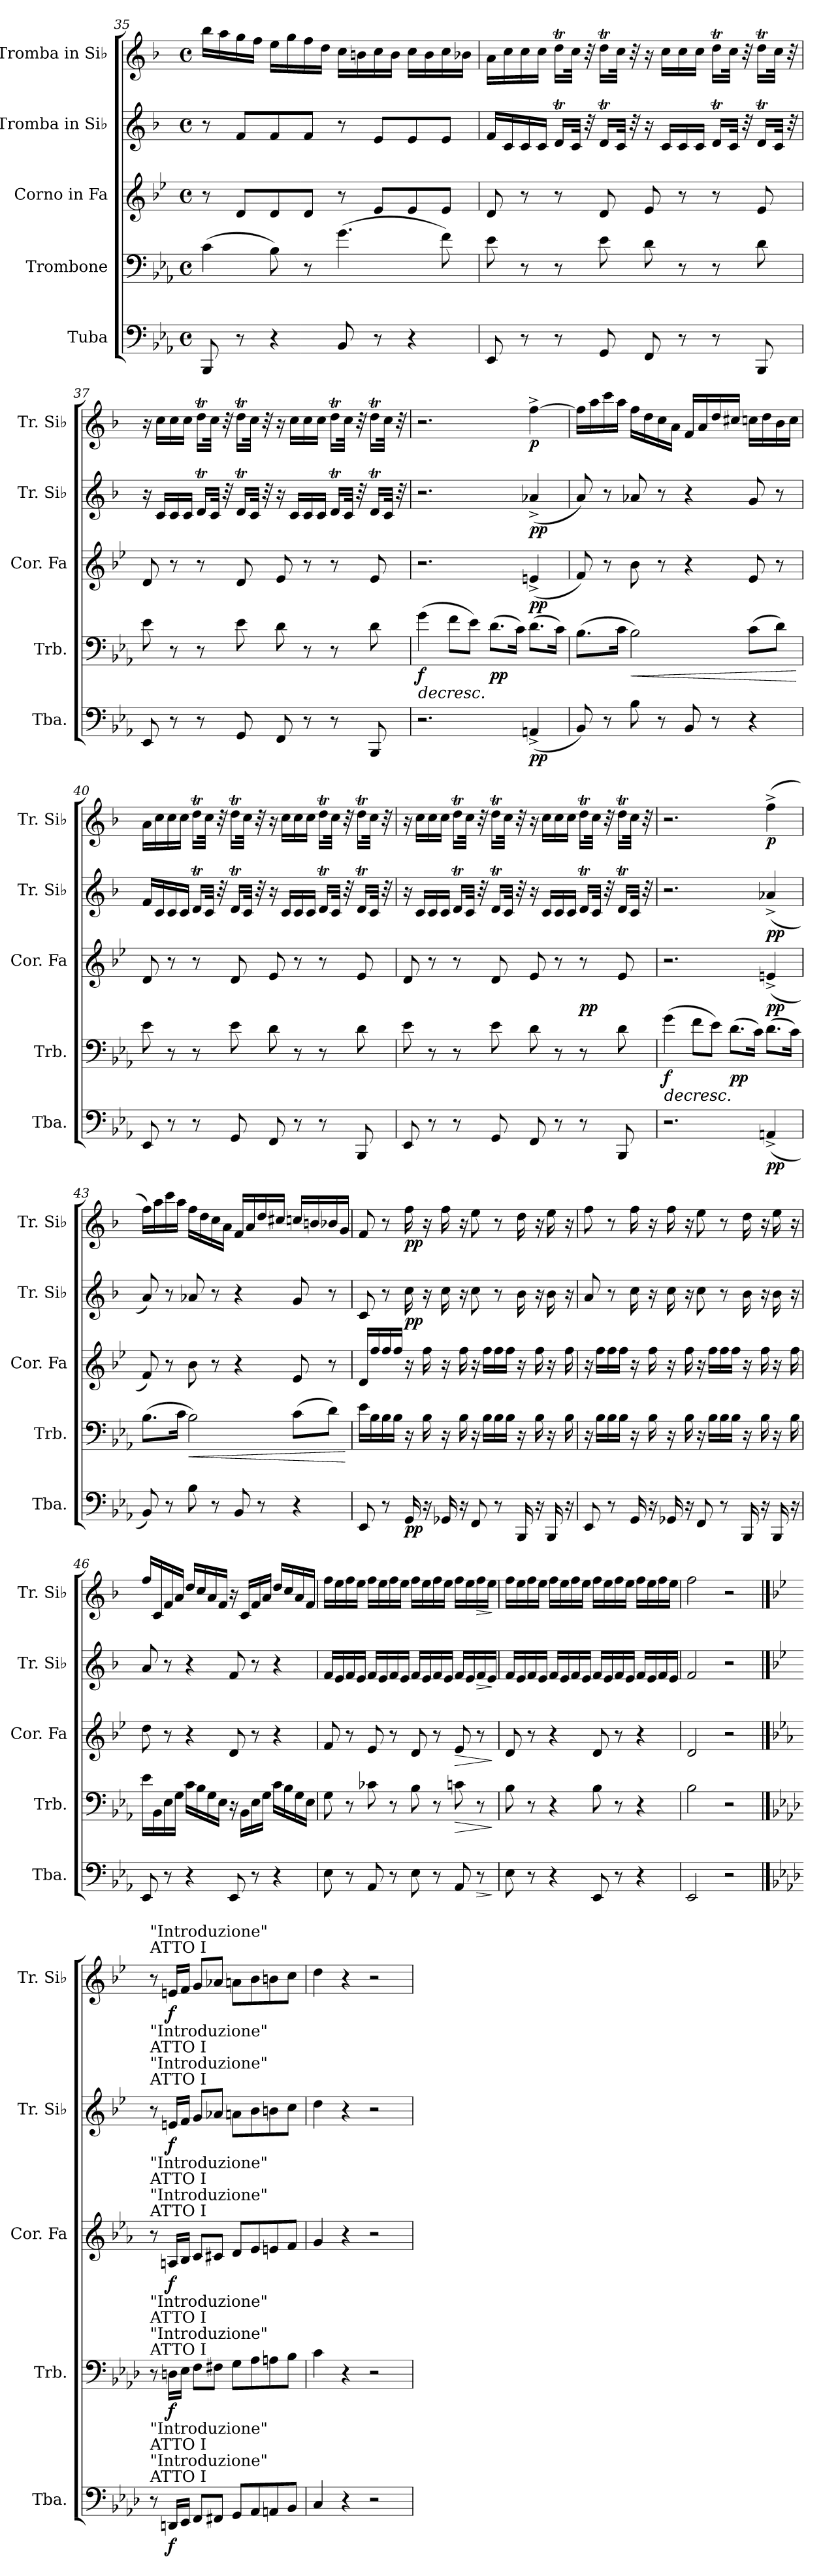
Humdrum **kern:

**kern	**dynam	**kern	**dynam	**kern	**dynam	**kern	**dynam	**kern	**dynam
*part5	*part5	*part4	*part4	*part3	*part3	*part2	*part2	*part1	*part1
*staff5	*staff5	*staff4	*staff4	*staff3	*staff3	*staff2	*staff2	*staff1	*staff1
*I"Tuba	*	*I"Trombone	*	*I"Corno in Fa	*	*I"Tromba in Si♭	*	*I"Tromba in Si♭	*
*I'Tba.	*	*I'Trb.	*	*I'Cor. Fa	*	*I'Tr. Si♭	*	*I'Tr. Si♭	*
!!LO:PB:g=z
*clefF4	*	*clefF4	*	*clefG2	*	*clefG2	*	*clefG2	*
*	*	*	*	*ITrd4c7	*	*ITrd1c2	*	*ITrd1c2	*
*k[b-e-a-]	*	*k[b-e-a-]	*	*k[b-e-a-]	*	*k[b-e-a-]	*	*k[b-e-a-]	*
*M4/4	*	*M4/4	*	*M4/4	*	*M4/4	*	*M4/4	*
*met(c)	*	*met(c)	*	*met(c)	*	*met(c)	*	*met(c)	*
=35	=35	=35	=35	=35	=35	=35	=35	=35	=35
8BBB-/	.	(4c\	.	8r	.	8r	.	16aa-\LL	.
.	.	.	.	.	.	.	.	16gg\	.
8r	.	.	.	8G/L	.	8e-/L	.	16ff\	.
.	.	.	.	.	.	.	.	16ee-\JJ	.
4r	.	8B-\)	.	8G/	.	8e-/	.	16dd\LL	.
.	.	.	.	.	.	.	.	16ff\	.
.	.	8r	.	8G/J	.	8e-/J	.	16ee-\	.
.	.	.	.	.	.	.	.	16cc\JJ	.
8BB-/	.	(4.g\	.	8r	.	8r	.	16b-\LL	.
.	.	.	.	.	.	.	.	16an\	.
8r	.	.	.	8A-/L	.	8d/L	.	16b-\	.
.	.	.	.	.	.	.	.	16a\JJ	.
4r	.	.	.	8A-/	.	8d/	.	16b-\LL	.
.	.	.	.	.	.	.	.	16a\	.
.	.	8f\)	.	8A-/J	.	8d/J	.	16b-\	.
.	.	.	.	.	.	.	.	16a-X\JJ	.
=36	=36	=36	=36	=36	=36	=36	=36	=36	=36
8EE-/	.	8e-\	.	8G/	.	16e-/LL	.	16g\LL	.
.	.	.	.	.	.	16B-/	.	16b-\	.
8r	.	8r	.	8r	.	16B-/	.	16b-\	.
.	.	.	.	.	.	16B-/JJ	.	16b-\JJ	.
8r	.	8r	.	8r	.	16cT/LL	.	16ccT\LL	.
.	.	.	.	.	.	32B-/JJk	.	32b-\JJk	.
.	.	.	.	.	.	32r	.	32r	.
8GG/	.	8e-\	.	8G/	.	16cT/LL	.	16ccT\LL	.
.	.	.	.	.	.	32B-/JJk	.	32b-\JJk	.
.	.	.	.	.	.	32r	.	32r	.
8FF/	.	8d\	.	8A-/	.	16r	.	16r	.
.	.	.	.	.	.	16B-/LL	.	16b-\LL	.
8r	.	8r	.	8r	.	16B-/	.	16b-\	.
.	.	.	.	.	.	16B-/JJ	.	16b-\JJ	.
8r	.	8r	.	8r	.	16cT/LL	.	16ccT\LL	.
.	.	.	.	.	.	32B-/JJk	.	32b-\JJk	.
.	.	.	.	.	.	32r	.	32r	.
8BBB-/	.	8d\	.	8A-/	.	16cT/LL	.	16ccT\LL	.
.	.	.	.	.	.	32B-/JJk	.	32b-\JJk	.
.	.	.	.	.	.	32r	.	32r	.
!!LO:LB:g=z
=37	=37	=37	=37	=37	=37	=37	=37	=37	=37
8EE-/	.	8e-\	.	8G/	.	16r	.	16r	.
.	.	.	.	.	.	16B-/LL	.	16b-\LL	.
8r	.	8r	.	8r	.	16B-/	.	16b-\	.
.	.	.	.	.	.	16B-/JJ	.	16b-\JJ	.
8r	.	8r	.	8r	.	16cT/LL	.	16ccT\LL	.
.	.	.	.	.	.	32B-/JJk	.	32b-\JJk	.
.	.	.	.	.	.	32r	.	32r	.
8GG/	.	8e-\	.	8G/	.	16cT/LL	.	16ccT\LL	.
.	.	.	.	.	.	32B-/JJk	.	32b-\JJk	.
.	.	.	.	.	.	32r	.	32r	.
8FF/	.	8d\	.	8A-/	.	16r	.	16r	.
.	.	.	.	.	.	16B-/LL	.	16b-\LL	.
8r	.	8r	.	8r	.	16B-/	.	16b-\	.
.	.	.	.	.	.	16B-/JJ	.	16b-\JJ	.
8r	.	8r	.	8r	.	16cT/LL	.	16ccT\LL	.
.	.	.	.	.	.	32B-/JJk	.	32b-\JJk	.
.	.	.	.	.	.	32r	.	32r	.
8BBB-/	.	8d\	.	8A-/	.	16cT/LL	.	16ccT\LL	.
.	.	.	.	.	.	32B-/JJk	.	32b-\JJk	.
.	.	.	.	.	.	32r	.	32r	.
=38	=38	=38	=38	=38	=38	=38	=38	=38	=38
!	!	!	!LO:HP:b	!	!	!	!	!	!
!	!	!	!LO:DY:n=1:b	!	!	!	!	!	!
2.r	.	(4g\	> f	2.r	.	2.r	.	2.r	.
.	.	8f\L	.	.	.	.	.	.	.
.	.	8e-\J)	.	.	.	.	.	.	.
!	!	!	!LO:DY:n=2:b	!	!	!	!	!	!
.	.	(8.d\L	pp	.	.	.	.	.	.
.	.	16c\Jk)	.	.	.	.	.	.	.
!	!LO:DY:b	!	!	!	!LO:DY:b	!	!LO:DY:b	!	!LO:DY:b
(4AAn^/	pp	(8.d\L	.	(4An^/	pp	(4g-X^/	pp	[4ee-^\	p
.	.	16c\Jk)	.	.	.	.	.	.	.
.	.	.	]	.	.	.	.	.	.
=39	=39	=39	=39	=39	=39	=39	=39	=39	=39
8BB-/)	.	(8.B-\L	.	8B-/)	.	8g/)	.	16ee-\LL]	.
.	.	.	.	.	.	.	.	16gg\	.
8r	.	.	.	8r	.	8r	.	16bb-\	.
.	.	16c\Jk	.	.	.	.	.	16gg\JJ	.
!	!	!	!LO:HP:b	!	!	!	!	!	!
8B-\	.	2B-\)	<	8e-\	.	8g-X/	.	16ee-\LL	.
.	.	.	.	.	.	.	.	16cc\	.
8r	.	.	.	8r	.	8r	.	16b-\	.
.	.	.	.	.	.	.	.	16g\JJ	.
8BB-/	.	.	.	4r	.	4r	.	16e-/LL	.
.	.	.	.	.	.	.	.	16g/	.
8r	.	.	.	.	.	.	.	16cc/	.
.	.	.	.	.	.	.	.	16bn/JJ	.
4r	.	(8c\L	.	8A-/	.	8f/	.	16b-X\LL	.
.	.	.	.	.	.	.	.	16cc\	.
.	.	8d\J)	.	8r	.	8r	.	16a-\	.
.	.	.	.	.	.	.	.	16b-\JJ	.
.	.	.	[	.	.	.	.	.	.
!!LO:LB:g=z
=40	=40	=40	=40	=40	=40	=40	=40	=40	=40
8EE-/	.	8e-\	.	8G/	.	16e-/LL	.	16g\LL	.
.	.	.	.	.	.	16B-/	.	16b-\	.
8r	.	8r	.	8r	.	16B-/	.	16b-\	.
.	.	.	.	.	.	16B-/JJ	.	16b-\JJ	.
8r	.	8r	.	8r	.	16cT/LL	.	16ccT\LL	.
.	.	.	.	.	.	32B-/JJk	.	32b-\JJk	.
.	.	.	.	.	.	32r	.	32r	.
8GG/	.	8e-\	.	8G/	.	16cT/LL	.	16ccT\LL	.
.	.	.	.	.	.	32B-/JJk	.	32b-\JJk	.
.	.	.	.	.	.	32r	.	32r	.
8FF/	.	8d\	.	8A-/	.	16r	.	16r	.
.	.	.	.	.	.	16B-/LL	.	16b-\LL	.
8r	.	8r	.	8r	.	16B-/	.	16b-\	.
.	.	.	.	.	.	16B-/JJ	.	16b-\JJ	.
8r	.	8r	.	8r	.	16cT/LL	.	16ccT\LL	.
.	.	.	.	.	.	32B-/JJk	.	32b-\JJk	.
.	.	.	.	.	.	32r	.	32r	.
8BBB-/	.	8d\	.	8A-/	.	16cT/LL	.	16ccT\LL	.
.	.	.	.	.	.	32B-/JJk	.	32b-\JJk	.
.	.	.	.	.	.	32r	.	32r	.
=41	=41	=41	=41	=41	=41	=41	=41	=41	=41
8EE-/	.	8e-\	.	8G/	.	16r	.	16r	.
.	.	.	.	.	.	16B-/LL	.	16b-\LL	.
8r	.	8r	.	8r	.	16B-/	.	16b-\	.
.	.	.	.	.	.	16B-/JJ	.	16b-\JJ	.
8r	.	8r	.	8r	.	16cT/LL	.	16ccT\LL	.
.	.	.	.	.	.	32B-/JJk	.	32b-\JJk	.
.	.	.	.	.	.	32r	.	32r	.
8GG/	.	8e-\	.	8G/	.	16cT/LL	.	16ccT\LL	.
.	.	.	.	.	.	32B-/JJk	.	32b-\JJk	.
.	.	.	.	.	.	32r	.	32r	.
8FF/	.	8d\	.	8A-/	.	16r	.	16r	.
.	.	.	.	.	.	16B-/LL	.	16b-\LL	.
8r	.	8r	.	8r	.	16B-/	.	16b-\	.
.	.	.	.	.	.	16B-/JJ	.	16b-\JJ	.
!	!	!	!	!	!LO:DY:b	!	!	!	!
8r	.	8r	.	8r	pp	16cT/LL	.	16ccT\LL	.
.	.	.	.	.	.	32B-/JJk	.	32b-\JJk	.
.	.	.	.	.	.	32r	.	32r	.
8BBB-/	.	8d\	.	8A-/	.	16cT/LL	.	16ccT\LL	.
.	.	.	.	.	.	32B-/JJk	.	32b-\JJk	.
.	.	.	.	.	.	32r	.	32r	.
=42	=42	=42	=42	=42	=42	=42	=42	=42	=42
!	!	!	!LO:HP:b	!	!	!	!	!	!
!	!	!	!LO:DY:n=1:b	!	!	!	!	!	!
2.r	.	(4g\	> f	2.r	.	2.r	.	2.r	.
.	.	8f\L	.	.	.	.	.	.	.
.	.	8e-\J)	.	.	.	.	.	.	.
!	!	!	!LO:DY:n=2:b	!	!	!	!	!	!
.	.	(8.d\L	pp	.	.	.	.	.	.
.	.	16c\Jk)	.	.	.	.	.	.	.
!	!LO:DY:b	!	!	!	!LO:DY:b	!	!LO:DY:b	!	!LO:DY:b
(4AAn^/	pp	(8.d\L	.	(4An^/	pp	(4g-X^/	pp	(4ee-^\	p
.	.	16c\Jk)	.	.	.	.	.	.	.
.	.	.	]	.	.	.	.	.	.
!!LO:PB:g=z
=43	=43	=43	=43	=43	=43	=43	=43	=43	=43
8BB-/)	.	(8.B-\L	.	8B-/)	.	8g/)	.	16ee-\LL)	.
.	.	.	.	.	.	.	.	16gg\	.
8r	.	.	.	8r	.	8r	.	16bb-\	.
.	.	16c\Jk	.	.	.	.	.	16gg\JJ	.
!	!	!	!LO:HP:b	!	!	!	!	!	!
8B-\	.	2B-\)	<	8e-\	.	8g-X/	.	16ee-\LL	.
.	.	.	.	.	.	.	.	16cc\	.
8r	.	.	.	8r	.	8r	.	16b-\	.
.	.	.	.	.	.	.	.	16g\JJ	.
8BB-/	.	.	.	4r	.	4r	.	16e-/LL	.
.	.	.	.	.	.	.	.	16g/	.
8r	.	.	.	.	.	.	.	16cc/	.
.	.	.	.	.	.	.	.	16bn/JJ	.
4r	.	(8c\L	.	8A-/	.	8f/	.	16b-X/LL	.
.	.	.	.	.	.	.	.	16an/	.
.	.	8d\J)	.	8r	.	8r	.	16a-X/	.
.	.	.	.	.	.	.	.	16f/JJ	.
.	.	.	[	.	.	.	.	.	.
=44	=44	=44	=44	=44	=44	=44	=44	=44	=44
8EE-/	.	16e-\LL	.	16G/LL	.	8B-/	.	8e-/	.
.	.	16B-\	.	16b-/	.	.	.	.	.
8r	.	16B-\	.	16b-/	.	8r	.	8r	.
.	.	16B-\JJ	.	16b-/JJ	.	.	.	.	.
!	!LO:DY:b	!	!	!	!	!	!LO:DY:b	!	!LO:DY:b
16GG/	pp	16r	.	16r	.	16b-\	pp	16ee-\	pp
16r	.	16B-\	.	16b-\	.	16r	.	16r	.
16GG-X/	.	16r	.	16r	.	16b-\	.	16ee-\	.
16r	.	16B-\	.	16b-\	.	16r	.	16r	.
8FF/	.	16r	.	16r	.	8b-\	.	8dd\	.
.	.	16B-\LL	.	16b-\LL	.	.	.	.	.
8r	.	16B-\	.	16b-\	.	8r	.	8r	.
.	.	16B-\JJ	.	16b-\JJ	.	.	.	.	.
16BBB-/	.	16r	.	16r	.	16a-\	.	16cc\	.
16r	.	16B-\	.	16b-\	.	16r	.	16r	.
16BBB-/	.	16r	.	16r	.	16a-\	.	16dd\	.
16r	.	16B-\	.	16b-\	.	16r	.	16r	.
=45	=45	=45	=45	=45	=45	=45	=45	=45	=45
8EE-/	.	16r	.	16r	.	8g/	.	8ee-\	.
.	.	16B-\LL	.	16b-\LL	.	.	.	.	.
8r	.	16B-\	.	16b-\	.	8r	.	8r	.
.	.	16B-\JJ	.	16b-\JJ	.	.	.	.	.
16GG/	.	16r	.	16r	.	16b-\	.	16ee-\	.
16r	.	16B-\	.	16b-\	.	16r	.	16r	.
16GG-X/	.	16r	.	16r	.	16b-\	.	16ee-\	.
16r	.	16B-\	.	16b-\	.	16r	.	16r	.
8FF/	.	16r	.	16r	.	8b-\	.	8dd\	.
.	.	16B-\LL	.	16b-\LL	.	.	.	.	.
8r	.	16B-\	.	16b-\	.	8r	.	8r	.
.	.	16B-\JJ	.	16b-\JJ	.	.	.	.	.
16BBB-/	.	16r	.	16r	.	16a-\	.	16cc\	.
16r	.	16B-\	.	16b-\	.	16r	.	16r	.
16BBB-/	.	16r	.	16r	.	16a-\	.	16dd\	.
16r	.	16B-\	.	16b-\	.	16r	.	16r	.
!!LO:LB:g=z
=46	=46	=46	=46	=46	=46	=46	=46	=46	=46
8EE-/	.	16e-\LL	.	8g\	.	8g/	.	16ee-/LL	.
.	.	16BB-\	.	.	.	.	.	16B-/	.
8r	.	16E-\	.	8r	.	8r	.	16e-/	.
.	.	16G\JJ	.	.	.	.	.	16g/JJ	.
4r	.	16c\LL	.	4r	.	4r	.	16cc/LL	.
.	.	16B-\	.	.	.	.	.	16b-/	.
.	.	16G\	.	.	.	.	.	16g/	.
.	.	16E-\JJ	.	.	.	.	.	16e-/JJ	.
8EE-/	.	16r	.	8G/	.	8e-/	.	16r	.
.	.	16BB-\LL	.	.	.	.	.	16B-/LL	.
8r	.	16E-\	.	8r	.	8r	.	16e-/	.
.	.	16G\JJ	.	.	.	.	.	16g/JJ	.
4r	.	16c\LL	.	4r	.	4r	.	16cc/LL	.
.	.	16B-\	.	.	.	.	.	16b-/	.
.	.	16G\	.	.	.	.	.	16g/	.
.	.	16E-\JJ	.	.	.	.	.	16e-/JJ	.
=47	=47	=47	=47	=47	=47	=47	=47	=47	=47
8E-\	.	8G\	.	8B-/	.	16e-/LL	.	16ee-\LL	.
.	.	.	.	.	.	16d/	.	16dd\	.
8r	.	8r	.	8r	.	16e-/	.	16ee-\	.
.	.	.	.	.	.	16d/JJ	.	16dd\JJ	.
8AA-/	.	8c-X\	.	8A-/	.	16e-/LL	.	16ee-\LL	.
.	.	.	.	.	.	16d/	.	16dd\	.
8r	.	8r	.	8r	.	16e-/	.	16ee-\	.
.	.	.	.	.	.	16d/JJ	.	16dd\JJ	.
8E-\	.	8B-\	.	8G/	.	16e-/LL	.	16ee-\LL	.
.	.	.	.	.	.	16d/	.	16dd\	.
8r	.	8r	.	8r	.	16e-/	.	16ee-\	.
.	.	.	.	.	.	16d/JJ	.	16dd\JJ	.
!	!	!	!LO:HP:b	!	!LO:HP:b	!	!	!	!
8AA-/	.	8cn\	>	8A-/	>	16e-/LL	.	16ee-\LL	.
.	.	.	.	.	.	16d/	.	16dd\	.
!	!LO:HP:b	!	!	!	!	!	!LO:HP:b	!	!LO:HP:b
8r	>	8r	.	8r	.	16e-/	>	16ee-\	>
.	.	.	.	.	.	16d/JJ	.	16dd\JJ	.
.	]	.	]	.	]	.	]	.	]
=48	=48	=48	=48	=48	=48	=48	=48	=48	=48
8E-\	.	8B-\	.	8G/	.	16e-/LL	.	16ee-\LL	.
.	.	.	.	.	.	16d/	.	16dd\	.
8r	.	8r	.	8r	.	16e-/	.	16ee-\	.
.	.	.	.	.	.	16d/JJ	.	16dd\JJ	.
4r	.	4r	.	4r	.	16e-/LL	.	16ee-\LL	.
.	.	.	.	.	.	16d/	.	16dd\	.
.	.	.	.	.	.	16e-/	.	16ee-\	.
.	.	.	.	.	.	16d/JJ	.	16dd\JJ	.
8EE-/	.	8B-\	.	8G/	.	16e-/LL	.	16ee-\LL	.
.	.	.	.	.	.	16d/	.	16dd\	.
8r	.	8r	.	8r	.	16e-/	.	16ee-\	.
.	.	.	.	.	.	16d/JJ	.	16dd\JJ	.
4r	.	4r	.	4r	.	16e-/LL	.	16ee-\LL	.
.	.	.	.	.	.	16d/	.	16dd\	.
.	.	.	.	.	.	16e-/	.	16ee-\	.
.	.	.	.	.	.	16d/JJ	.	16dd\JJ	.
=49	=49	=49	=49	=49	=49	=49	=49	=49	=49
2EE-/	.	2B-\	.	2G/	.	2e-/	.	2ee-\	.
2r	.	2r	.	2r	.	2r	.	2r	.
!!LO:LB:g=z
==50	==50	==50	==50	==50	==50	==50	==50	==50	==50
*k[b-e-a-d-]	*	*k[b-e-a-d-]	*	*k[b-e-a-d-]	*	*k[b-e-a-d-]	*	*k[b-e-a-d-]	*
*	*	*	*	*	*	*	*	*MM152	*
!	!	!	!	!	!	!	!	!LO:TX:a:t=ATTO I	!
!	!	!	!	!	!	!	!	!LO:TX:a:t="Introduzione"	!
!	!	!	!	!	!	!LO:TX:a:t=ATTO I	!	!	!
!	!	!	!	!	!	!LO:TX:a:t="Introduzione"	!	!	!
!	!	!	!	!	!	!LO:TX:a:t=ATTO I	!	!	!
!	!	!	!	!	!	!LO:TX:a:t="Introduzione"	!	!	!
!	!	!	!	!LO:TX:a:t=ATTO I	!	!	!	!	!
!	!	!	!	!LO:TX:a:t="Introduzione"	!	!	!	!	!
!	!	!	!	!LO:TX:a:t=ATTO I	!	!	!	!	!
!	!	!	!	!LO:TX:a:t="Introduzione"	!	!	!	!	!
!	!	!LO:TX:a:t=ATTO I	!	!	!	!	!	!	!
!	!	!LO:TX:a:t="Introduzione"	!	!	!	!	!	!	!
!	!	!LO:TX:a:t=ATTO I	!	!	!	!	!	!	!
!	!	!LO:TX:a:t="Introduzione"	!	!	!	!	!	!	!
!LO:TX:a:t=ATTO I	!	!	!	!	!	!	!	!	!
!LO:TX:a:t="Introduzione"	!	!	!	!	!	!	!	!	!
!LO:TX:a:t=ATTO I	!	!	!	!	!	!	!	!	!
!LO:TX:a:t="Introduzione"	!	!	!	!	!	!	!	!	!
8r	.	8r	.	8r	.	8r	.	8r	.
!	!LO:DY:b	!	!LO:DY:b	!	!LO:DY:b	!	!LO:DY:b	!	!LO:DY:b
16DDn/LL	f	16Dn\LL	f	16Dn/LL	f	16dn/LL	f	16dn/LL	f
16EE-/JJ	.	16E-\JJ	.	16E-/JJ	.	16e-/JJ	.	16e-/JJ	.
8FF/L	.	8F\L	.	8F/L	.	8f/L	.	8f/L	.
8FF#X/J	.	8F#X\J	.	8F#X/J	.	8g-X/J	.	8g-X/J	.
8GG/L	.	8G\L	.	8G/L	.	8gn\L	.	8gn\L	.
8AA-/	.	8A-\	.	8A-/	.	8a-\	.	8a-\	.
8AAn/	.	8An\	.	8An/	.	8an\	.	8an\	.
8BB-/J	.	8B-\J	.	8B-/J	.	8b-\J	.	8b-\J	.
=51	=51	=51	=51	=51	=51	=51	=51	=51	=51
4C/	.	4c\	.	4c/	.	4cc\	.	4cc\	.
4r	.	4r	.	4r	.	4r	.	4r	.
2r	.	2r	.	2r	.	2r	.	2r	.
=	=	=	=	=	=	=	=	=	=
*-	*-	*-	*-	*-	*-	*-	*-	*-	*-
